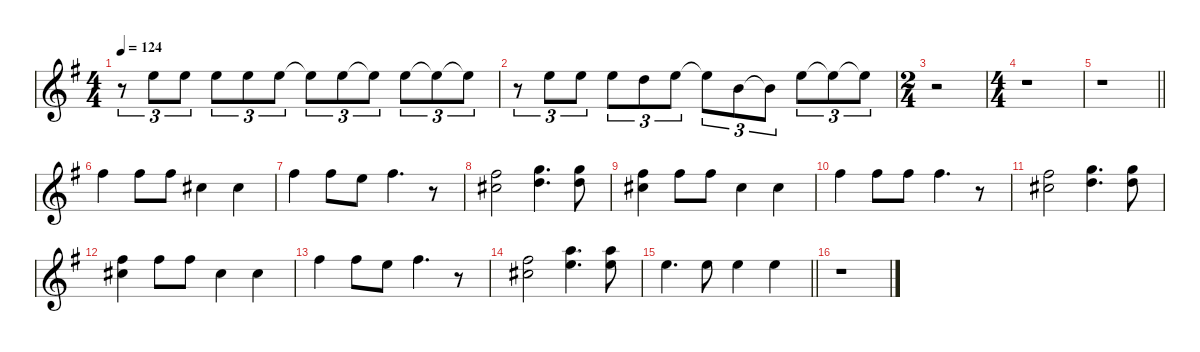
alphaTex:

\defaultSystemsLayout 4
\hideDynamics
\bracketExtendMode nobrackets
\singleTrackTrackNamePolicy hidden
\multiTrackTrackNamePolicy hidden
\otherSystemsTrackNameOrientation horizontal
\track ("Vocal" "harm.") {defaultSystemsLayout 4 mute instrument harmonica}
\staff {score}
\tuning (B3 G3 D3 A2 E2)
\ts (4 4)
\tempo 124
\clef g2
\ks eminor
r.8{tu (3 2) dy fff beam Down} 17.1{acc forcenatural}.8{tu (3 2) beam Down} 17.1{acc forcenatural}.8{tu (3 2) beam Down} 17.1{acc forcenatural}.8{tu (3 2) beam Down} 17.1{acc forcenatural}.8{tu (3 2) beam Down} 17.1{acc forcenatural}.8{tu (3 2) beam Down} 17.1{t acc forcenatural}.8{tu (3 2) beam Down} 17.1{acc forcenatural}.8{tu (3 2) beam Down} 17.1{t acc forcenatural}.8{tu (3 2) beam Down} 17.1{acc forcenatural}.8{tu (3 2) beam Down} 17.1{t acc forcenatural}.8{tu (3 2) beam Down} 17.1{t acc forcenatural}.8{tu (3 2) beam Down} |
r.8{tu (3 2) beam Down} 17.1{acc forcenatural}.8{tu (3 2) beam Down} 17.1{acc forcenatural}.8{tu (3 2) beam Down} 17.1{acc forcenatural}.8{tu (3 2) beam Down} 15.1{acc forcenatural}.8{tu (3 2) beam Down} 17.1{acc forcenatural}.8{tu (3 2) beam Down} 17.1{t acc forcenatural}.8{tu (3 2) beam Down} 12.1{acc forcenatural}.8{tu (3 2) beam Down} 12.1{t acc forcenatural}.8{tu (3 2) beam Down} 17.1{acc forcenatural}.8{tu (3 2) beam Down} 17.1{t acc forcenatural}.8{tu (3 2) beam Down} 17.1{t acc forcenatural}.8{tu (3 2) beam Down} |
\ts (2 4)
\beaming (8 2 2)
r.2{beam Down} |
\ts (4 4)
\beaming (8 2 2 2 2)
r.1{beam Down} |
\barLineRight lightlight
r.1{beam Down} |
19.1{acc #}.4{beam Down} 19.1{acc #}.8{beam Down} 19.1{acc #}.8{beam Down} 14.1{acc #}.4{beam Down} 14.1{acc #}.4{beam Down} |
19.1{acc #}.4{beam Down} 19.1{acc #}.8{beam Down} 17.1{acc forcenatural}.8{beam Down} 19.1{acc #}.4{d beam Down} r.8{beam Down} |
(19.1{acc #} 23.3{acc #}).2{beam Down} (20.1{acc forcenatural} 24.3{acc forcenatural}).4{d beam Down} (20.1{acc forcenatural} 24.3{acc forcenatural}).8{beam Down} |
(19.1{acc #} 23.3{acc #}).4{beam Down} 19.1{acc #}.8{beam Down} 19.1{acc #}.8{beam Down} 14.1{acc #}.4{beam Down} 14.1{acc #}.4{beam Down} |
19.1{acc #}.4{beam Down} 19.1{acc #}.8{beam Down} 19.1{acc #}.8{beam Down} 19.1{acc #}.4{d beam Down} r.8{beam Down} |
(19.1{acc #} 23.3{acc #}).2{beam Down} (20.1{acc forcenatural} 24.3{acc forcenatural}).4{d beam Down} (20.1{acc forcenatural} 24.3{acc forcenatural}).8{beam Down} |
(19.1{acc #} 23.3{acc #}).4{beam Down} 19.1{acc #}.8{beam Down} 19.1{acc #}.8{beam Down} 14.1{acc #}.4{beam Down} 14.1{acc #}.4{beam Down} |
19.1{acc #}.4{beam Down} 19.1{acc #}.8{beam Down} 17.1{acc forcenatural}.8{beam Down} 19.1{acc #}.4{d beam Down} r.8{beam Down} |
(19.1{acc #} 23.3{acc #}).2{beam Down} (22.1{acc forcenatural} 26.3{acc forcenatural}).4{d beam Down} (22.1{acc forcenatural} 26.3{acc forcenatural}).8{beam Down} |
\barLineRight lightlight
17.1{acc forcenatural}.4{d beam Down} 17.1{acc forcenatural}.8{beam Down} 17.1{acc forcenatural}.4{beam Down} 17.1{acc forcenatural}.4{beam Down} |
r.1{beam Down}
